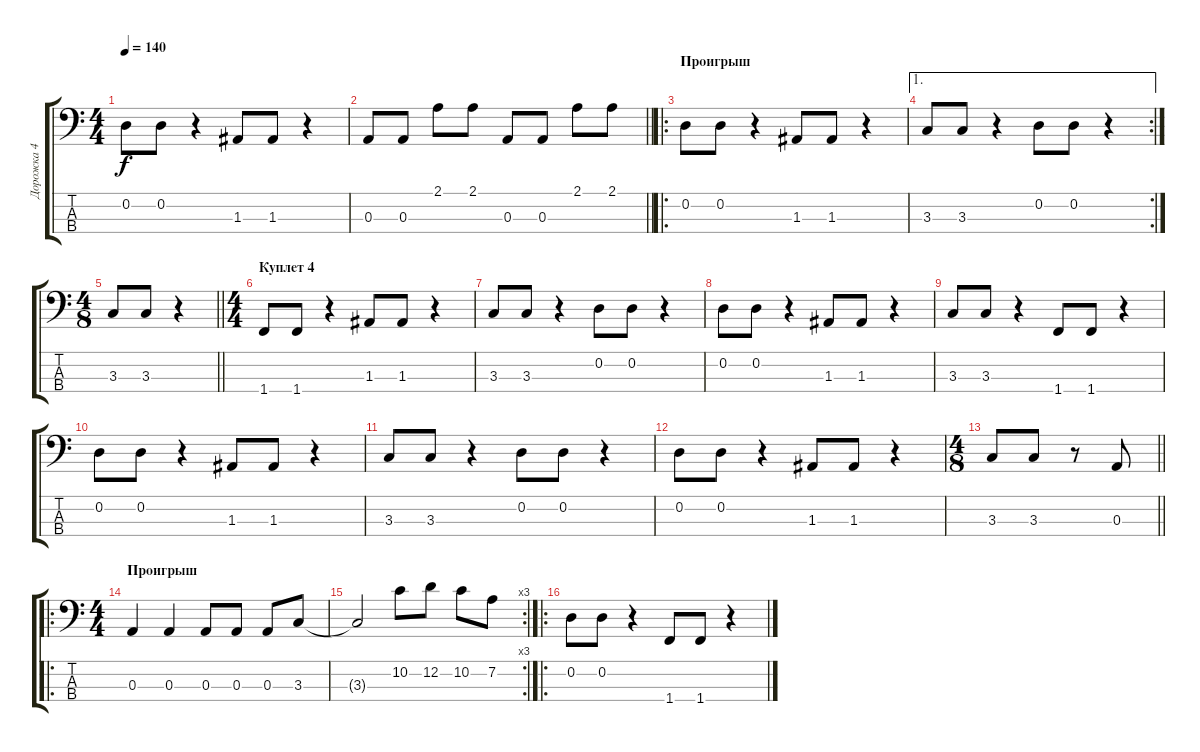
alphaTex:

\track ("Дорожка 4" "Дорожка 4") {instrument electricbassfinger}
\staff {score tabs}
\tuning (G2 D2 A1 E1) {hide}
\ts (4 4)
\tempo 140
\clef f4
\ks c
0.2.8{dy f} 0.2.8 r.4 1.3.8 1.3.8 r.4 |
\barLineRight lightlight
0.3.8 0.3.8 2.1.8 2.1.8 0.3.8 0.3.8 2.1.8 2.1.8 |
\ro
\section ("" "Проигрыш")
0.2.8 0.2.8 r.4 1.3.8 1.3.8 r.4 |
\ae 1
\rc 2
3.3.8 3.3.8 r.4 0.2.8 0.2.8 r.4 |
\ts (4 8)
\barLineRight lightlight
3.3.8 3.3.8 r.4 |
\ts (4 4)
\section ("" "Куплет 4")
1.4.8 1.4.8 r.4 1.3.8 1.3.8 r.4 |
3.3.8 3.3.8 r.4 0.2.8 0.2.8 r.4 |
0.2.8 0.2.8 r.4 1.3.8 1.3.8 r.4 |
3.3.8 3.3.8 r.4 1.4.8 1.4.8 r.4 |
0.2.8 0.2.8 r.4 1.3.8 1.3.8 r.4 |
3.3.8 3.3.8 r.4 0.2.8 0.2.8 r.4 |
0.2.8 0.2.8 r.4 1.3.8 1.3.8 r.4 |
\ts (4 8)
\barLineRight lightlight
3.3.8 3.3.8 r.8 0.3.8 |
\ro
\ts (4 4)
\section ("" "Проигрыш")
0.3.4 0.3.4 0.3.8 0.3.8 0.3.8 3.3.8 |
\rc 3
3.3{t}.2 10.2.8 12.2.8 10.2.8 7.2.8 |
\ro
0.2.8 0.2.8 r.4 1.4.8 1.4.8 r.4
